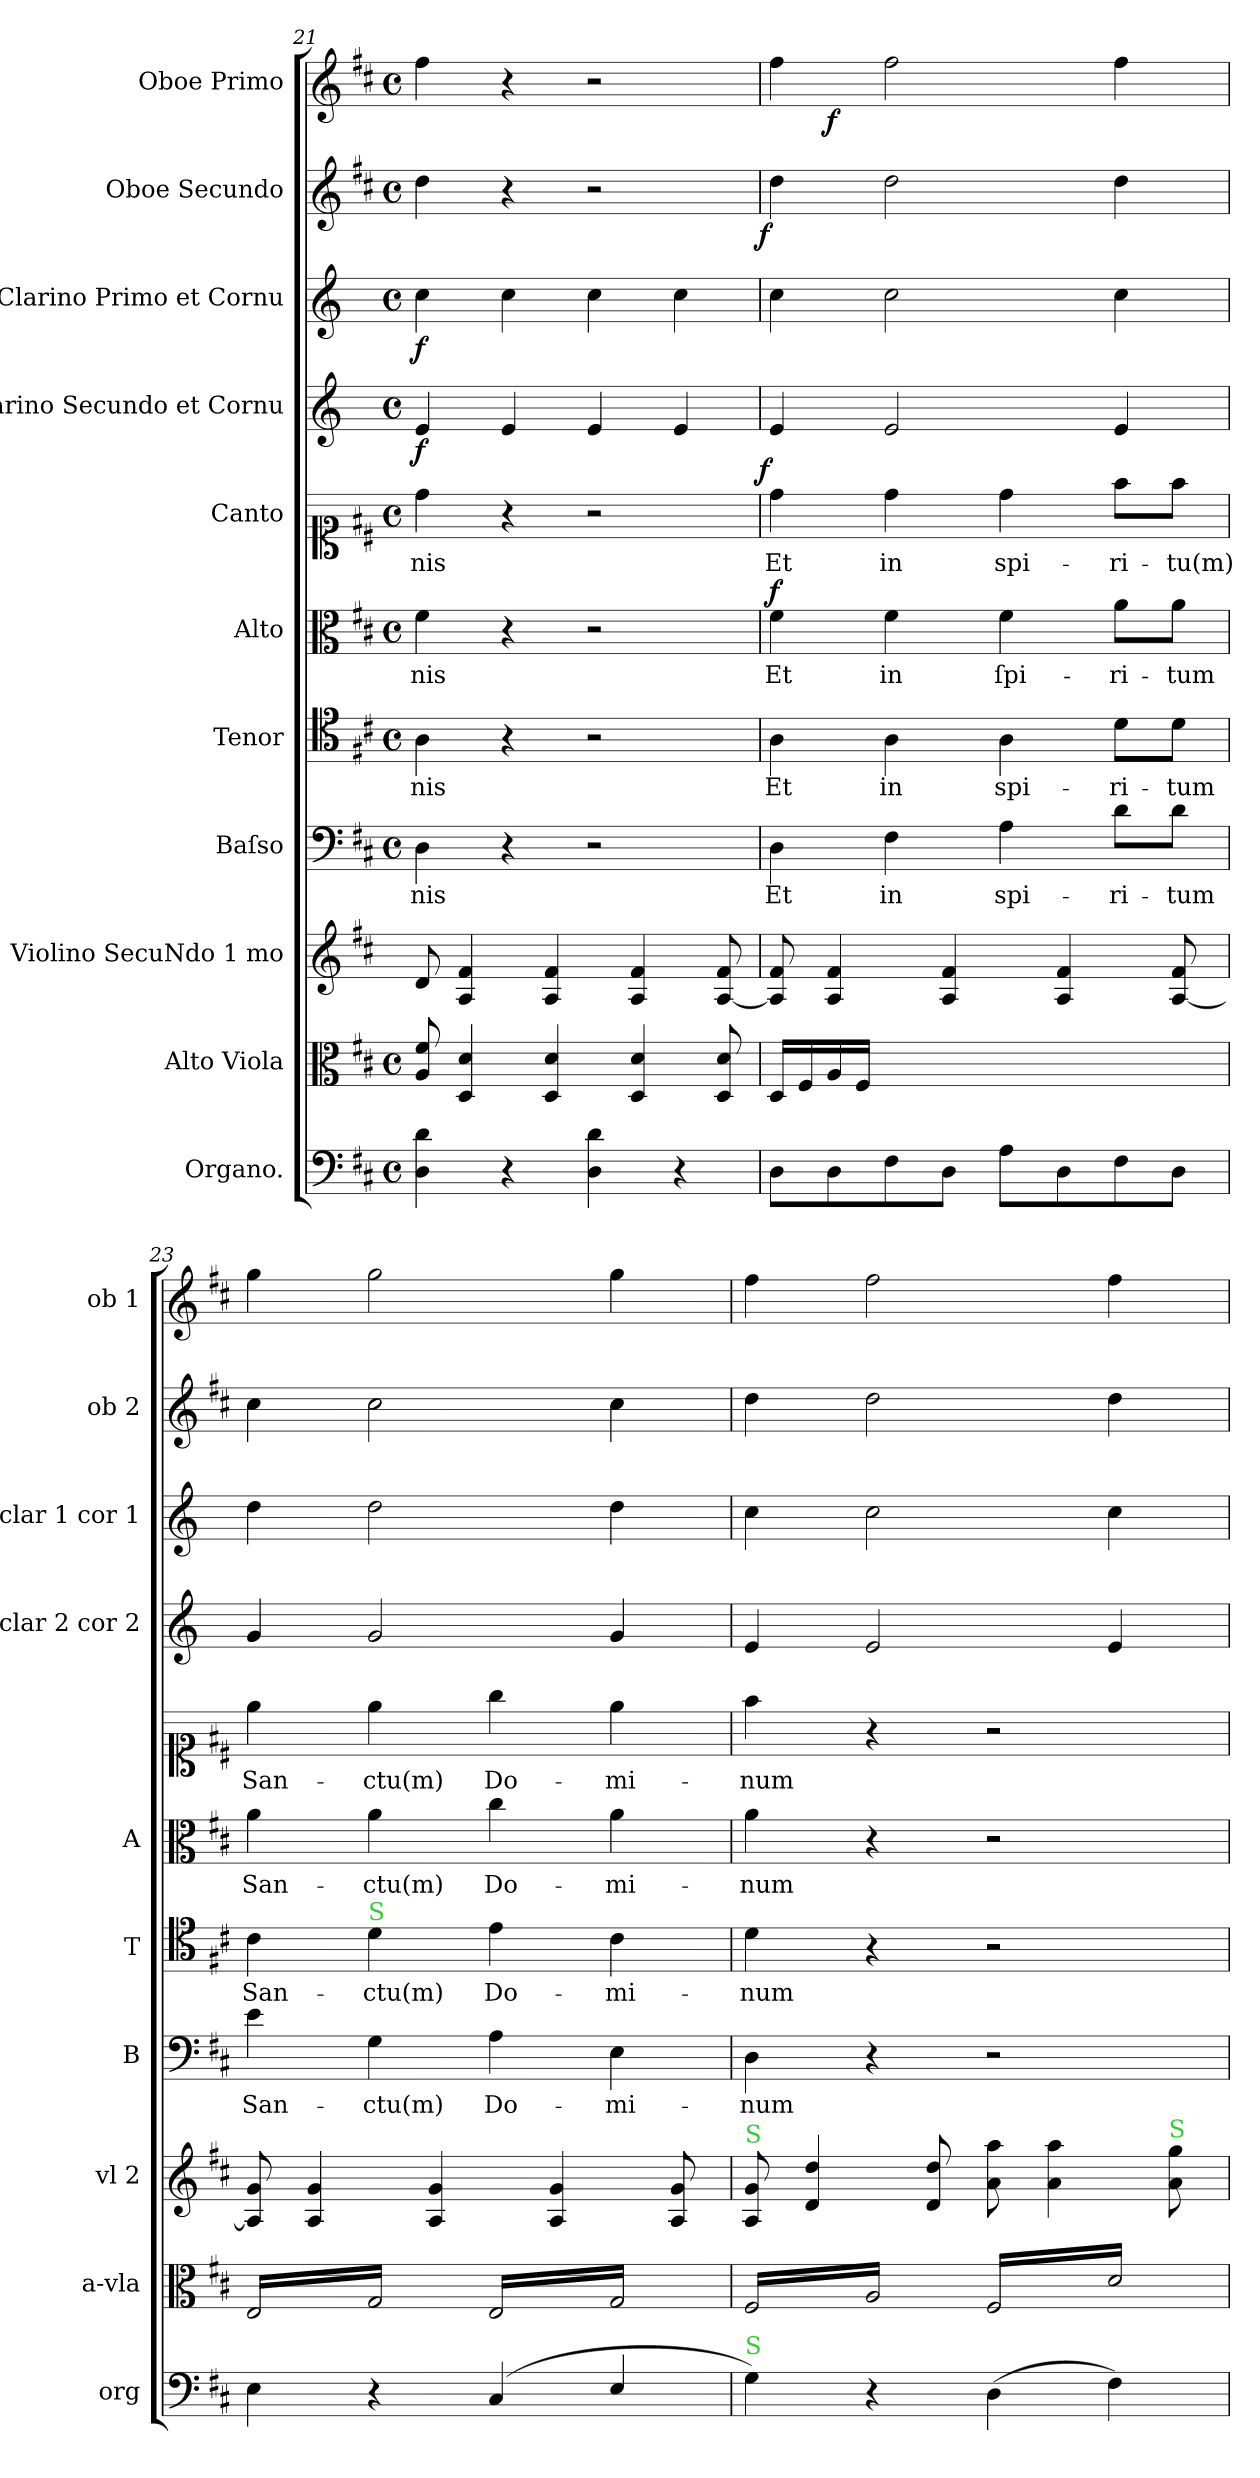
**kern	**dynam	**kern	**kern	**kern	**text	**kern	**text	**kern	**text	**dynam	**kern	**text	**dynam	**kern	**dynam	**kern	**dynam	**kern	**dynam	**kern	**dynam
*part11	*part11	*part10	*part9	*part8	*part8	*part7	*part7	*part6	*part6	*part6	*part5	*part5	*part5	*part4	*part4	*part3	*part3	*part2	*part2	*part1	*part1
*staff11	*staff11	*staff10	*staff9	*staff8	*staff8	*staff7	*staff7	*staff6	*staff6	*staff6	*staff5	*staff5	*staff5	*staff4	*staff4	*staff3	*staff3	*staff2	*staff2	*staff1	*staff1
*I"Organo.	*	*I"Alto Viola	*I"Violino SecuNdo 1 mo	*I"Baſso	*	*I"Tenor	*	*I"Alto	*	*	*I"Canto	*	*	*I"Clarino Secundo et Cornu	*	*I"Clarino Primo et Cornu	*	*I"Oboe Secundo	*	*I"Oboe Primo	*
*I'org	*	*I'a-vla	*I'vl 2	*I'B	*	*I'T	*	*I'A	*	*	*	*	*	*I'clar 2 cor 2	*	*I'clar 1 cor 1	*	*I'ob 2	*	*I'ob 1	*
*clefF4	*	*clefC3	*clefG2	*clefF4	*	*clefC4	*	*clefC3	*	*	*clefC1	*	*	*clefG2	*	*clefG2	*	*clefG2	*	*clefG2	*
*	*	*	*	*	*	*	*	*	*	*	*	*	*	*ITrd6c10	*	*ITrd6c10	*	*	*	*	*
*k[f#c#]	*	*k[f#c#]	*k[f#c#]	*k[f#c#]	*	*k[f#c#]	*	*k[f#c#]	*	*	*k[f#c#]	*	*	*k[f#c#]	*	*k[f#c#]	*	*k[f#c#]	*	*k[f#c#]	*
*D:	*	*D:	*D:	*D:	*	*D:	*	*D:	*	*	*D:	*	*	*D:	*	*D:	*	*D:	*	*D:	*
*M4/4	*	*M4/4	*	*M4/4	*	*M4/4	*	*M4/4	*	*	*M4/4	*	*	*M4/4	*	*M4/4	*	*M4/4	*	*M4/4	*
*met(c)	*	*met(c)	*	*met(c)	*	*met(c)	*	*met(c)	*	*	*met(c)	*	*	*met(c)	*	*met(c)	*	*met(c)	*	*met(c)	*
=21	=21	=21	=21	=21	=21	=21	=21	=21	=21	=21	=21	=21	=21	=21	=21	=21	=21	=21	=21	=21	=21
4D\ 4d\	.	8A/ 8f#/	8d/	4D\	-nis	4A\	-nis	4f#\	-nis	.	4dd\	-nis	.	4F#/	f	4d\	f.	4dd\	.	4ff#\	.
.	.	4D/ 4d/	4A/ 4f#/	.	.	.	.	.	.	.	.	.	.	.	.	.	.	.	.	.	.
4r	.	.	.	4r	.	4r	.	4r	.	.	4r	.	.	4F#/	.	4d\	.	4r	.	4r	.
.	.	4D/ 4d/	4A/ 4f#/	.	.	.	.	.	.	.	.	.	.	.	.	.	.	.	.	.	.
4D\ 4d\	.	.	.	2r	.	2r	.	2r	.	.	2r	.	.	4F#/	.	4d\	.	2r	.	2r	.
.	.	4D/ 4d/	4A/ 4f#/	.	.	.	.	.	.	.	.	.	.	.	.	.	.	.	.	.	.
4r	.	.	.	.	.	.	.	.	.	.	.	.	.	4F#/	.	4d\	.	.	.	.	.
.	.	8D/ 8d/	[8A/ 8f#/	.	.	.	.	.	.	.	.	.	.	.	.	.	.	.	.	.	.
=22	=22	=22	=22	=22	=22	=22	=22	=22	=22	=22	=22	=22	=22	=22	=22	=22	=22	=22	=22	=22	=22
!	!	!	!	!	!	!	!	!	!	!LO:DY:b	!	!	!LO:DY:a:rj	!	!	!	!	!	!LO:DY:rj	!	!
*	*	*	*	*	*	*	*	*	*	*	*	*	*	*	*	*	*	*	*	*^	*
8D\L	.	16D/LL	8A]/ 8f#/	4D\	Et	4A\	Et	4f#\	Et	f	4dd\	Et	f	4F#/	.	4d\	.	4dd\	f.	4ff#\	8ryy	.
.	.	16F#/	.	.	.	.	.	.	.	.	.	.	.	.	.	.	.	.	.	.	.	.
8D\	.	16A/	4A/ 4f#/	.	.	.	.	.	.	.	.	.	.	.	.	.	.	.	.	.	2..ryy	f
.	.	16F#/JJ	.	.	.	.	.	.	.	.	.	.	.	.	.	.	.	.	.	.	.	.
8F#\	.	16D/LLyy	.	4F#\	in	4A\	in	4f#\	in	.	4dd\	in	.	2F#/	.	2d\	.	2dd\	.	2ff#\	.	.
.	.	16F#/yy	.	.	.	.	.	.	.	.	.	.	.	.	.	.	.	.	.	.	.	.
8D\J	.	16A/yy	4A/ 4f#/	.	.	.	.	.	.	.	.	.	.	.	.	.	.	.	.	.	.	.
.	.	16F#/JJyy	.	.	.	.	.	.	.	.	.	.	.	.	.	.	.	.	.	.	.	.
8A\L	.	16D/LLyy	.	4A\	spi-	4A\	spi-	4f#\	ſpi-	.	4dd\	spi-	.	.	.	.	.	.	.	.	.	.
.	.	16F#/yy	.	.	.	.	.	.	.	.	.	.	.	.	.	.	.	.	.	.	.	.
8D\	.	16A/yy	4A/ 4f#/	.	.	.	.	.	.	.	.	.	.	.	.	.	.	.	.	.	.	.
.	.	16F#/JJyy	.	.	.	.	.	.	.	.	.	.	.	.	.	.	.	.	.	.	.	.
8F#\	.	16D/LLyy	.	8d\L	-ri-	8d\L	-ri-	8a\L	-ri-	.	8ff#\L	-ri-	.	4F#/	.	4d\	.	4dd\	.	4ff#\	.	.
.	.	16F#/yy	.	.	.	.	.	.	.	.	.	.	.	.	.	.	.	.	.	.	.	.
8D\J	.	16A/yy	[8A/ 8f#/	8d\J	-tum	8d\J	-tum	8a\J	-tum	.	8ff#\J	-tu(m)	.	.	.	.	.	.	.	.	.	.
.	.	16F#/JJyy	.	.	.	.	.	.	.	.	.	.	.	.	.	.	.	.	.	.	.	.
*	*	*	*	*	*	*	*	*	*	*	*	*	*	*	*	*	*	*	*	*v	*v	*
=23	=23	=23	=23	=23	=23	=23	=23	=23	=23	=23	=23	=23	=23	=23	=23	=23	=23	=23	=23	=23	=23
*	*	*tremolo	*	*	*	*	*	*	*	*	*	*	*	*	*	*	*	*	*	*	*
4E\	.	16E/LL	8A]/ 8g/	4e\	San-	4c#\	San-	4a\	San-	.	4ee\	San-	.	4A/	.	4e\	.	4cc#\	.	4gg\	.
.	.	16G/	.	.	.	.	.	.	.	.	.	.	.	.	.	.	.	.	.	.	.
.	.	16E/	4A/ 4g/	.	.	.	.	.	.	.	.	.	.	.	.	.	.	.	.	.	.
.	.	16G/	.	.	.	.	.	.	.	.	.	.	.	.	.	.	.	.	.	.	.
!	!	!	!	!	!	!LO:TX:a:color=limegreen:t=S	!	!	!	!	!	!	!	!	!	!	!	!	!	!	!
4r	.	16E/	.	4G\	-ctu(m)	4d\	-ctu(m)	4a\	-ctu(m)	.	4ee\	-ctu(m)	.	2A/	.	2e\	.	2cc#\	.	2gg\	.
.	.	16G/	.	.	.	.	.	.	.	.	.	.	.	.	.	.	.	.	.	.	.
.	.	16E/	4A/ 4g/	.	.	.	.	.	.	.	.	.	.	.	.	.	.	.	.	.	.
.	.	16G/JJ	.	.	.	.	.	.	.	.	.	.	.	.	.	.	.	.	.	.	.
(4C#/	.	16E/LL	.	4A\	Do-	4e\	Do-	4cc#\	Do-	.	4gg\	Do-	.	.	.	.	.	.	.	.	.
.	.	16G/	.	.	.	.	.	.	.	.	.	.	.	.	.	.	.	.	.	.	.
.	.	16E/	4A/ 4g/	.	.	.	.	.	.	.	.	.	.	.	.	.	.	.	.	.	.
.	.	16G/	.	.	.	.	.	.	.	.	.	.	.	.	.	.	.	.	.	.	.
4E/	.	16E/	.	4E\	-mi-	4c#\	-mi-	4a\	-mi-	.	4ee\	-mi-	.	4A/	.	4e\	.	4cc#\	.	4gg\	.
.	.	16G/	.	.	.	.	.	.	.	.	.	.	.	.	.	.	.	.	.	.	.
.	.	16E/	8A/ 8g/	.	.	.	.	.	.	.	.	.	.	.	.	.	.	.	.	.	.
.	.	16G/JJ	.	.	.	.	.	.	.	.	.	.	.	.	.	.	.	.	.	.	.
=24	=24	=24	=24	=24	=24	=24	=24	=24	=24	=24	=24	=24	=24	=24	=24	=24	=24	=24	=24	=24	=24
!	!	!	!LO:TX:a:color=limegreen:t=S	!	!	!	!	!	!	!	!	!	!	!	!	!	!	!	!	!	!
!LO:TX:a:color=limegreen:t=S	!	!	!	!	!	!	!	!	!	!	!	!	!	!	!	!	!	!	!	!	!
4G\)	.	16F#/LL	8A/ 8g/	4D\	-num	4d\	-num	4a\	-num	.	4ff#\	-num	.	4F#/	.	4d\	.	4dd\	.	4ff#\	.
.	.	16A/	.	.	.	.	.	.	.	.	.	.	.	.	.	.	.	.	.	.	.
.	.	16F#/	4d/ 4dd/	.	.	.	.	.	.	.	.	.	.	.	.	.	.	.	.	.	.
.	.	16A/	.	.	.	.	.	.	.	.	.	.	.	.	.	.	.	.	.	.	.
4r	.	16F#/	.	4r	.	4r	.	4r	.	.	4r	.	.	2F#/	.	2d\	.	2dd\	.	2ff#\	.
.	.	16A/	.	.	.	.	.	.	.	.	.	.	.	.	.	.	.	.	.	.	.
.	.	16F#/	8d/ 8dd/	.	.	.	.	.	.	.	.	.	.	.	.	.	.	.	.	.	.
.	.	16A/JJ	.	.	.	.	.	.	.	.	.	.	.	.	.	.	.	.	.	.	.
(4D\	.	16F#/LL	8a\ 8aa\	2r	.	2r	.	2r	.	.	2r	.	.	.	.	.	.	.	.	.	.
.	.	16d/	.	.	.	.	.	.	.	.	.	.	.	.	.	.	.	.	.	.	.
.	.	16F#/	4a\ 4aa\	.	.	.	.	.	.	.	.	.	.	.	.	.	.	.	.	.	.
.	.	16d/	.	.	.	.	.	.	.	.	.	.	.	.	.	.	.	.	.	.	.
!	!LO:DY:rj	!	!	!	!	!	!	!	!	!	!	!	!	!	!	!	!	!	!	!	!
4F#\)	fr.	16F#/	.	.	.	.	.	.	.	.	.	.	.	4F#/	.	4d\	.	4dd\	.	4ff#\	.
.	.	16d/	.	.	.	.	.	.	.	.	.	.	.	.	.	.	.	.	.	.	.
!	!	!	!LO:TX:a:color=limegreen:t=S	!	!	!	!	!	!	!	!	!	!	!	!	!	!	!	!	!	!
.	.	16F#/	8a\ 8gg\	.	.	.	.	.	.	.	.	.	.	.	.	.	.	.	.	.	.
.	.	16d/JJ	.	.	.	.	.	.	.	.	.	.	.	.	.	.	.	.	.	.	.
*	*	*Xtremolo	*	*	*	*	*	*	*	*	*	*	*	*	*	*	*	*	*	*	*
.	.	.	.	.	.	.	.	.	.	.	.	.	.	.	.	.	.	.	.	.	.
.	.	.	.	.	.	.	.	.	.	.	.	.	.	.	.	.	.	.	.	.	.
.	.	.	.	.	.	.	.	.	.	.	.	.	.	.	.	.	.	.	.	.	.
.	.	.	.	.	.	.	.	.	.	.	.	.	.	.	.	.	.	.	.	.	.
=	=	=	=	=	=	=	=	=	=	=	=	=	=	=	=	=	=	=	=	=	=
*-	*-	*-	*-	*-	*-	*-	*-	*-	*-	*-	*-	*-	*-	*-	*-	*-	*-	*-	*-	*-	*-
